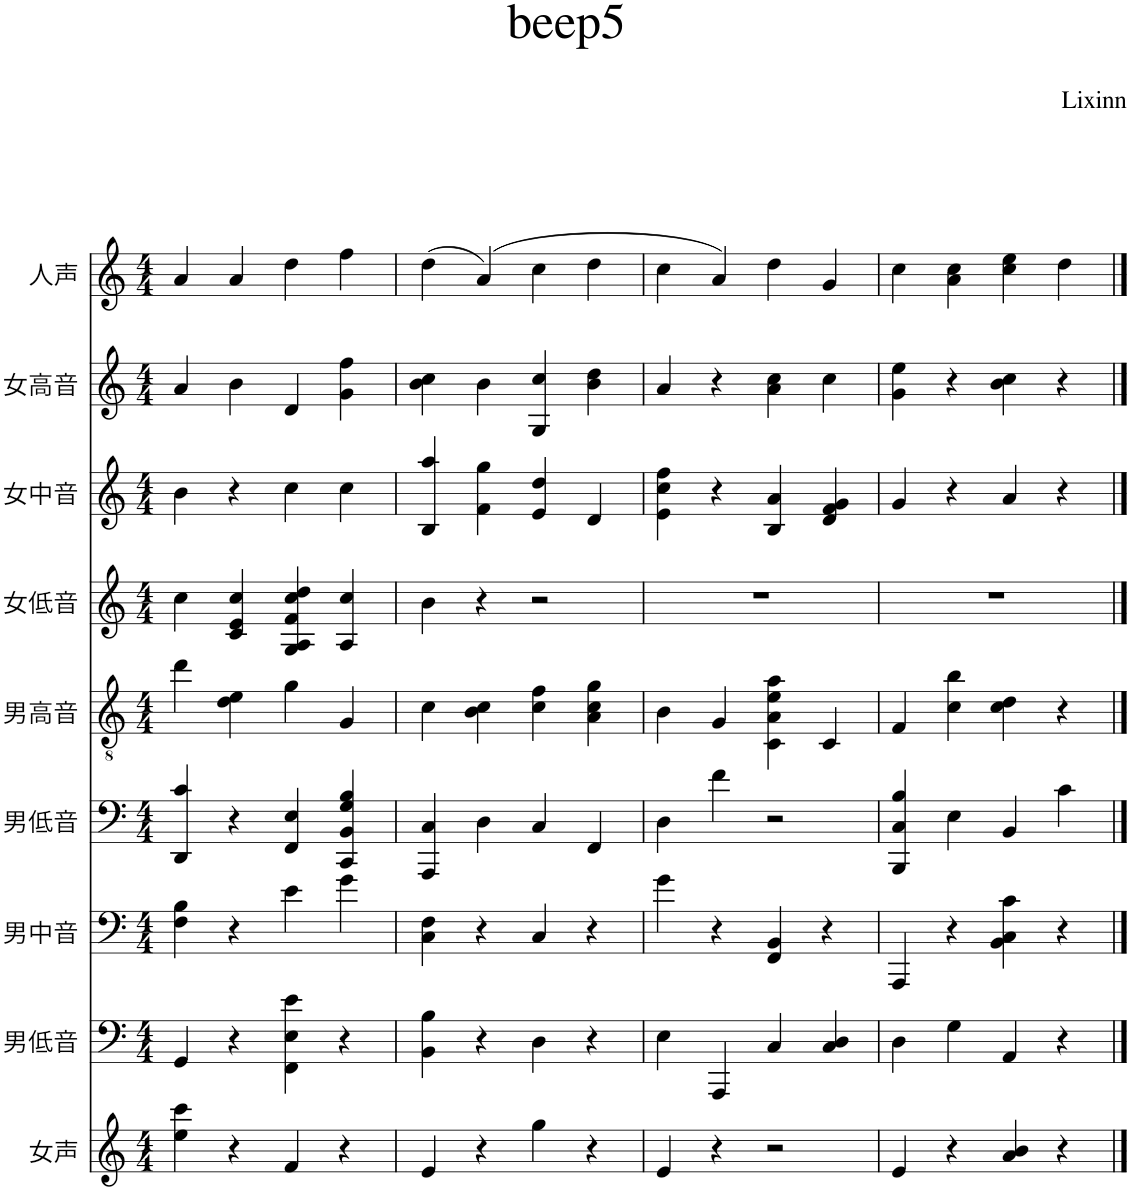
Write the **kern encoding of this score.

**kern	**kern	**kern	**kern	**kern	**kern	**kern	**kern	**kern
*part9	*part8	*part7	*part6	*part5	*part4	*part3	*part2	*part1
*staff9	*staff8	*staff7	*staff6	*staff5	*staff4	*staff3	*staff2	*staff1
*I"女声	*I"男低音	*I"男中音	*I"男低音	*I"男高音	*I"女低音	*I"女中音	*I"女高音	*I"人声
*clefG2	*clefF4	*clefF4	*clefF4	*clefGv2	*clefG2	*clefG2	*clefG2	*clefG2
*k[]	*k[]	*k[]	*k[]	*k[]	*k[]	*k[]	*k[]	*k[]
*M4/4	*M4/4	*M4/4	*M4/4	*M4/4	*M4/4	*M4/4	*M4/4	*M4/4
=1	=1	=1	=1	=1	=1	=1	=1	=1
4ee\ 4ccc\	4GG/	4F\ 4B\	4DD/ 4c/	4dd\	4cc\	4b\	4a/	4a/
4r	4r	4r	4r	4d\ 4e\	4c/ 4e/ 4cc/	4r	4b\	4a/
4f/	4FF\ 4E\ 4e\	4e\	4FF/ 4E/	4g\	4G/ 4A/ 4f/ 4cc/ 4dd/	4cc\	4d/	4dd\
4r	4r	4g\	4CC/ 4BB/ 4G/ 4B/	4G/	4A/ 4cc/	4cc\	4g\ 4ff\	4ff\
=2	=2	=2	=2	=2	=2	=2	=2	=2
4e/	4BB\ 4B\	4C\ 4F\	4AAA/ 4C/	4c\	4b\	4B/ 4aa/	4b\ 4cc\	(4dd\
4r	4r	4r	4D\	4B\ 4c\	4r	4f\ 4gg\	4b\	(4a/)
4gg\	4D\	4C/	4C/	4c\ 4f\	2r	4e/ 4dd/	4G/ 4cc/	4cc\
4r	4r	4r	4FF/	4A\ 4c\ 4g\	.	4d/	4b\ 4dd\	4dd\
=3	=3	=3	=3	=3	=3	=3	=3	=3
4e/	4E\	4g\	4D\	4B\	1r	4e\ 4cc\ 4ff\	4a/	4cc\
4r	4AAA/	4r	4f\	4G/	.	4r	4r	4a/)
2r	4C/	4FF/ 4BB/	2r	4C\ 4A\ 4e\ 4a\	.	4B/ 4a/	4a\ 4cc\	4dd\
.	4C/ 4D/	4r	.	4C/	.	4d/ 4f/ 4g/	4cc\	4g/
=4	=4	=4	=4	=4	=4	=4	=4	=4
4e/	4D\	4AAA/	4BBB/ 4C/ 4B/	4F/	1r	4g/	4g\ 4ee\	4cc\
4r	4G\	4r	4E\	4c\ 4b\	.	4r	4r	4a\ 4cc\
4a/ 4b/	4AA/	4BB\ 4C\ 4c\	4BB/	4c\ 4d\	.	4a/	4b\ 4cc\	4cc\ 4ee\
4r	4r	4r	4c\	4r	.	4r	4r	4dd\
==	==	==	==	==	==	==	==	==
*-	*-	*-	*-	*-	*-	*-	*-	*-
